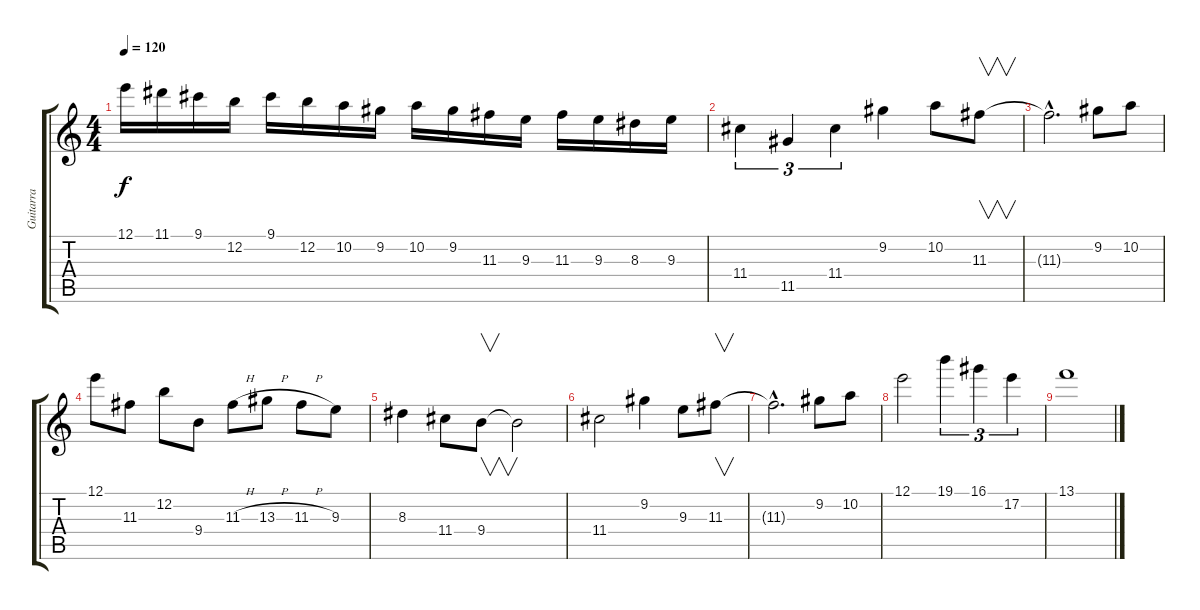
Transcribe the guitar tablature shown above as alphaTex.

\track ("Guitarra" "Guitarra") {instrument distortionguitar}
\staff {score tabs}
\tuning (E4 B3 G3 D3 A2 E2) {hide}
\ts (4 4)
\tempo 120
\clef g2
\ks c
12.1.16{dy f instrument distortionguitar} 11.1.16 9.1.16 12.2.16 9.1.16 12.2.16 10.2.16 9.2.16 10.2.16 9.2.16 11.3.16 9.3.16 11.3.16 9.3.16 8.3.16 9.3.16 |
11.4.4{tu (3 2)} 11.5.4{tu (3 2)} 11.4.4{tu (3 2)} 9.2.4 10.2.8 11.3.8{v} |
11.3{hac t}.2{d} 9.2.8 10.2.8 |
12.1.8 11.3.8 12.2.8 9.4.8 11.3{h}.8 13.3{h}.8 11.3{h}.8 9.3.8 |
8.3.4 11.4.8 9.4.8{v} 9.4{t}.2 |
11.4.2 9.2.4 9.3.8 11.3.8{v} |
11.3{hac t}.2{d} 9.2.8 10.2.8 |
12.1.2 19.1.4{tu (3 2)} 16.1.4{tu (3 2)} 17.2.4{tu (3 2)} |
13.1.1
